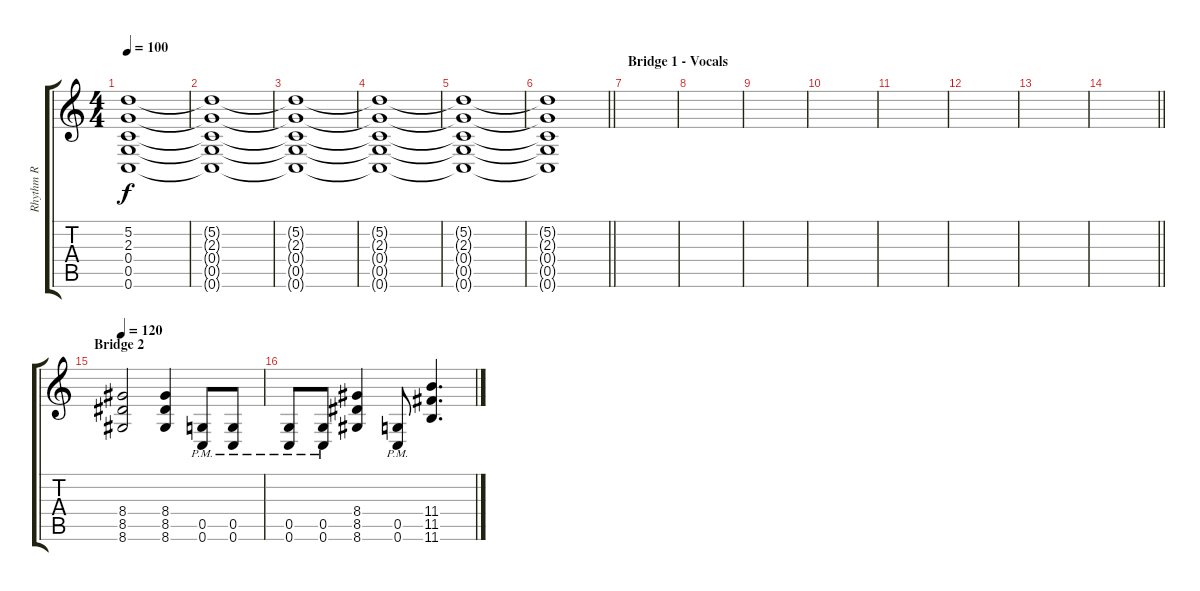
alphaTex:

\track ("Rhythm R" "Rhythm R") {instrument distortionguitar}
\staff {score tabs}
\tuning (D4 A3 F3 C3 G2 C2) {hide}
\ts (4 4)
\tempo 100
\clef g2
\ks c
(5.2{t} 2.3{t} 0.4{t} 0.5{t} 0.6{t}).1{dy f} |
(5.2{t} 2.3{t} 0.4{t} 0.5{t} 0.6{t}).1 |
(5.2{t} 2.3{t} 0.4{t} 0.5{t} 0.6{t}).1{volume 0} |
(5.2{t} 2.3{t} 0.4{t} 0.5{t} 0.6{t}).1 |
(5.2{t} 2.3{t} 0.4{t} 0.5{t} 0.6{t}).1 |
\barLineRight lightlight
(5.2{t} 2.3{t} 0.4{t} 0.5{t} 0.6{t}).1 |
\section ("" "Bridge 1 - Vocals")
|
|
|
|
|
|
|
\barLineRight lightlight
|
\section ("" "Bridge 2")
\tempo 120
(8.4 8.5 8.6).2{volume 13} (8.4 8.5 8.6).4 (0.5{pm} 0.6{pm}).8 (0.5{pm} 0.6{pm}).8 |
(0.5{pm} 0.6{pm}).8 (0.5{pm} 0.6{pm}).8 (8.4 8.5 8.6).4 (0.5{pm} 0.6{pm}).8 (11.4 11.5 11.6).4{d}
